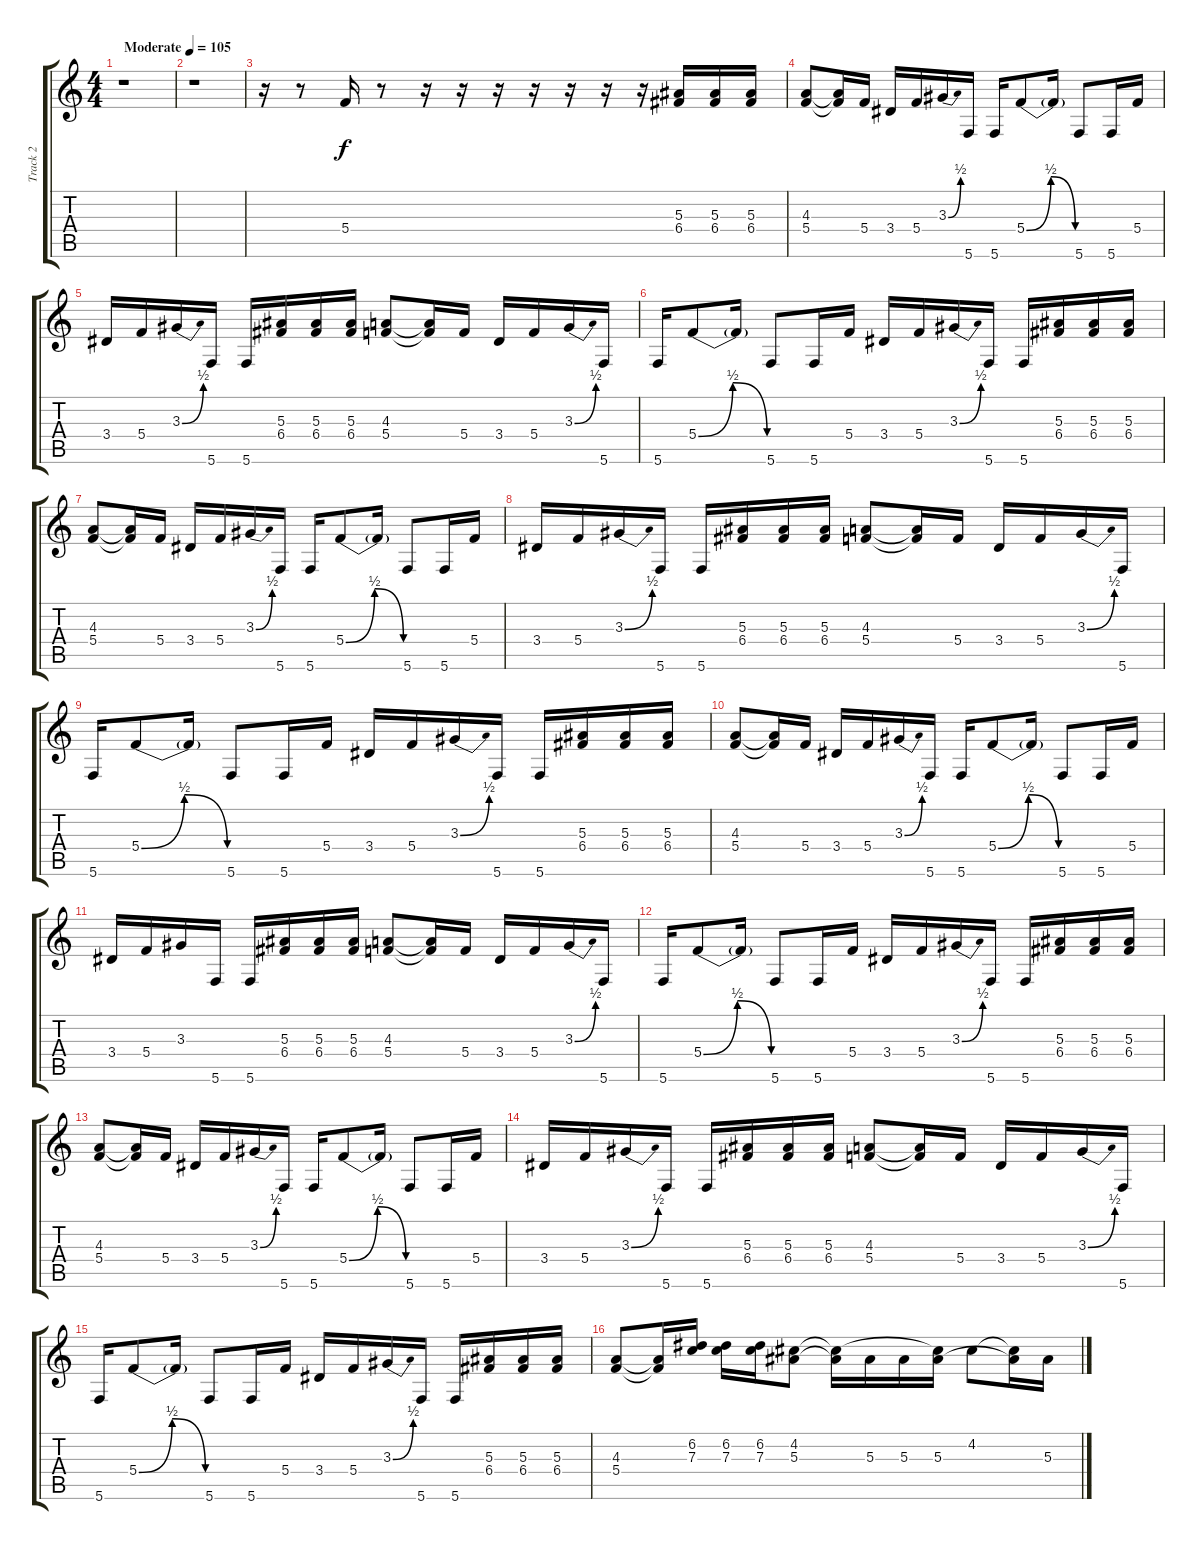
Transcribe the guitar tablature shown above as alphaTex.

\track ("Track 2" "Track 2") {instrument distortionguitar}
\staff {score tabs}
\tuning (D4 A3 F3 C3 G2 C2) {hide}
\ts (4 4)
\tempo (105 "Moderate")
\clef g2
\ks c
r.1{dy f instrument distortionguitar} |
r.1 |
r.16 r.8 5.4.16 r.8 r.16 r.16 r.16 r.16 r.16 r.16 r.16 (5.3 6.4).16 (5.3 6.4).16 (5.3 6.4).16 |
(4.3 5.4).8 (4.3{t} 5.4{t}).16 5.4.16 3.4.16 5.4.16 3.3{be (bend 0 0 60 2)}.16 5.6.16 5.6.16 5.4{be (bendrelease 0 0 15 2 15 2 60 0)}.8 5.4{t}.16 5.6.8 5.6.16 5.4.16 |
3.4.16 5.4.16 3.3{be (bend 0 0 60 2)}.16 5.6.16 5.6.16 (5.3 6.4).16 (5.3 6.4).16 (5.3 6.4).16 (4.3 5.4).8 (4.3{t} 5.4{t}).16 5.4.16 3.4.16 5.4.16 3.3{be (bend 0 0 60 2)}.16 5.6.16 |
5.6.16 5.4{be (bendrelease 0 0 10 2 10 2 60 0)}.8 5.4{t}.16 5.6.8 5.6.16 5.4.16 3.4.16 5.4.16 3.3{be (bend 0 0 60 2)}.16 5.6.16 5.6.16 (5.3 6.4).16 (5.3 6.4).16 (5.3 6.4).16 |
(4.3 5.4).8 (4.3{t} 5.4{t}).16 5.4.16 3.4.16 5.4.16 3.3{be (bend 0 0 60 2)}.16 5.6.16 5.6.16 5.4{be (bendrelease 0 0 15 2 15 2 60 0)}.8 5.4{t}.16 5.6.8 5.6.16 5.4.16 |
3.4.16 5.4.16 3.3{be (bend 0 0 60 2)}.16 5.6.16 5.6.16 (5.3 6.4).16 (5.3 6.4).16 (5.3 6.4).16 (4.3 5.4).8 (4.3{t} 5.4{t}).16 5.4.16 3.4.16 5.4.16 3.3{be (bend 0 0 60 2)}.16 5.6.16 |
5.6.16 5.4{be (bendrelease 0 0 10 2 10 2 60 0)}.8 5.4{t}.16 5.6.8 5.6.16 5.4.16 3.4.16 5.4.16 3.3{be (bend 0 0 60 2)}.16 5.6.16 5.6.16 (5.3 6.4).16 (5.3 6.4).16 (5.3 6.4).16 |
(4.3 5.4).8 (4.3{t} 5.4{t}).16 5.4.16 3.4.16 5.4.16 3.3{be (bend 0 0 60 2)}.16 5.6.16 5.6.16 5.4{be (bendrelease 0 0 15 2 15 2 60 0)}.8 5.4{t}.16 5.6.8 5.6.16 5.4.16 |
3.4.16 5.4.16 3.3.16 5.6.16 5.6.16 (5.3 6.4).16 (5.3 6.4).16 (5.3 6.4).16 (4.3 5.4).8 (4.3{t} 5.4{t}).16 5.4.16 3.4.16 5.4.16 3.3{be (bend 0 0 60 2)}.16 5.6.16 |
5.6.16 5.4{be (bendrelease 0 0 10 2 10 2 60 0)}.8 5.4{t}.16 5.6.8 5.6.16 5.4.16 3.4.16 5.4.16 3.3{be (bend 0 0 60 2)}.16 5.6.16 5.6.16 (5.3 6.4).16 (5.3 6.4).16 (5.3 6.4).16 |
(4.3 5.4).8 (4.3{t} 5.4{t}).16 5.4.16 3.4.16 5.4.16 3.3{be (bend 0 0 60 2)}.16 5.6.16 5.6.16 5.4{be (bendrelease 0 0 15 2 15 2 60 0)}.8 5.4{t}.16 5.6.8 5.6.16 5.4.16 |
3.4.16 5.4.16 3.3{be (bend 0 0 60 2)}.16 5.6.16 5.6.16 (5.3 6.4).16 (5.3 6.4).16 (5.3 6.4).16 (4.3 5.4).8 (4.3{t} 5.4{t}).16 5.4.16 3.4.16 5.4.16 3.3{be (bend 0 0 60 2)}.16 5.6.16 |
5.6.16 5.4{be (bendrelease 0 0 10 2 10 2 60 0)}.8 5.4{t}.16 5.6.8 5.6.16 5.4.16 3.4.16 5.4.16 3.3{be (bend 0 0 60 2)}.16 5.6.16 5.6.16 (5.3 6.4).16 (5.3 6.4).16 (5.3 6.4).16 |
(4.3 5.4).8 (4.3{t} 5.4{t}).16 (6.2 7.3).16 (6.2 7.3).16 (6.2 7.3).16 (4.2 5.3).8 (4.2{t} 5.3{t}).16 5.3.16 5.3.16 (4.2{t} 5.3).16 4.2.8 (4.2{t} 5.3{t}).16 5.3.16
